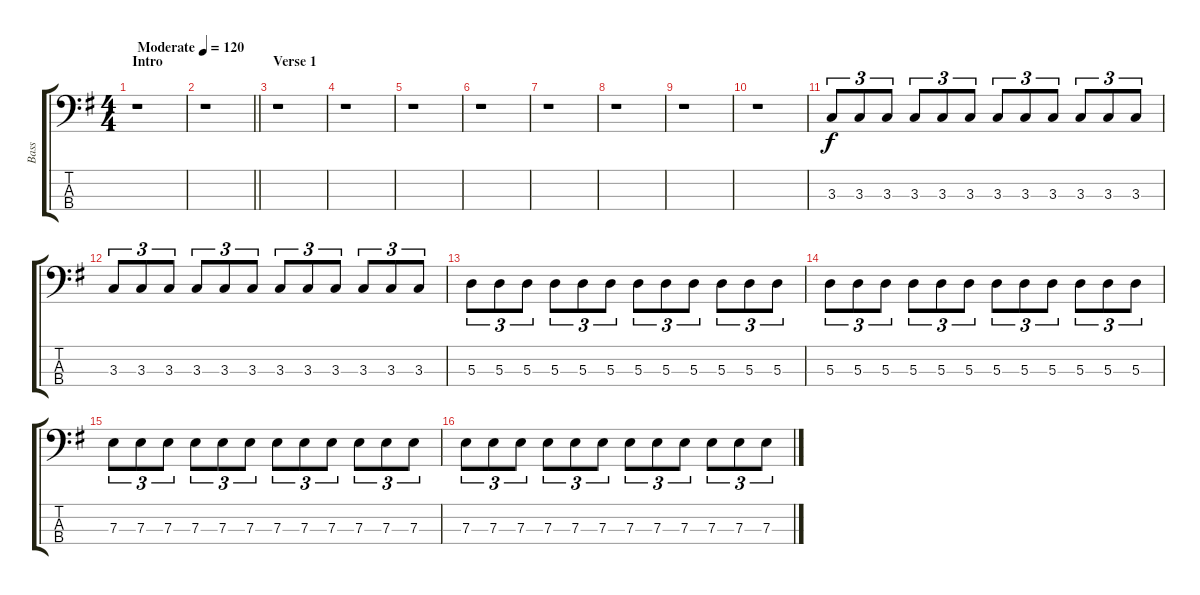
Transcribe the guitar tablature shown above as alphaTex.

\track ("Bass" "Bass") {instrument electricbassfinger}
\staff {score tabs}
\tuning (G2 D2 A1 E1) {hide}
\ts (4 4)
\section ("" "Intro")
\tempo (120 "Moderate")
\clef f4
\ks eminor
r.1{dy f instrument electricbassfinger} |
\barLineRight lightlight
r.1 |
\section ("" "Verse 1")
r.1 |
r.1 |
r.1 |
r.1 |
r.1 |
r.1 |
r.1 |
r.1 |
3.3.8{tu (3 2)} 3.3.8{tu (3 2)} 3.3.8{tu (3 2)} 3.3.8{tu (3 2)} 3.3.8{tu (3 2)} 3.3.8{tu (3 2)} 3.3.8{tu (3 2)} 3.3.8{tu (3 2)} 3.3.8{tu (3 2)} 3.3.8{tu (3 2)} 3.3.8{tu (3 2)} 3.3.8{tu (3 2)} |
3.3.8{tu (3 2)} 3.3.8{tu (3 2)} 3.3.8{tu (3 2)} 3.3.8{tu (3 2)} 3.3.8{tu (3 2)} 3.3.8{tu (3 2)} 3.3.8{tu (3 2)} 3.3.8{tu (3 2)} 3.3.8{tu (3 2)} 3.3.8{tu (3 2)} 3.3.8{tu (3 2)} 3.3.8{tu (3 2)} |
5.3.8{tu (3 2)} 5.3.8{tu (3 2)} 5.3.8{tu (3 2)} 5.3.8{tu (3 2)} 5.3.8{tu (3 2)} 5.3.8{tu (3 2)} 5.3.8{tu (3 2)} 5.3.8{tu (3 2)} 5.3.8{tu (3 2)} 5.3.8{tu (3 2)} 5.3.8{tu (3 2)} 5.3.8{tu (3 2)} |
5.3.8{tu (3 2)} 5.3.8{tu (3 2)} 5.3.8{tu (3 2)} 5.3.8{tu (3 2)} 5.3.8{tu (3 2)} 5.3.8{tu (3 2)} 5.3.8{tu (3 2)} 5.3.8{tu (3 2)} 5.3.8{tu (3 2)} 5.3.8{tu (3 2)} 5.3.8{tu (3 2)} 5.3.8{tu (3 2)} |
7.3.8{tu (3 2)} 7.3.8{tu (3 2)} 7.3.8{tu (3 2)} 7.3.8{tu (3 2)} 7.3.8{tu (3 2)} 7.3.8{tu (3 2)} 7.3.8{tu (3 2)} 7.3.8{tu (3 2)} 7.3.8{tu (3 2)} 7.3.8{tu (3 2)} 7.3.8{tu (3 2)} 7.3.8{tu (3 2)} |
7.3.8{tu (3 2)} 7.3.8{tu (3 2)} 7.3.8{tu (3 2)} 7.3.8{tu (3 2)} 7.3.8{tu (3 2)} 7.3.8{tu (3 2)} 7.3.8{tu (3 2)} 7.3.8{tu (3 2)} 7.3.8{tu (3 2)} 7.3.8{tu (3 2)} 7.3.8{tu (3 2)} 7.3.8{tu (3 2)}
